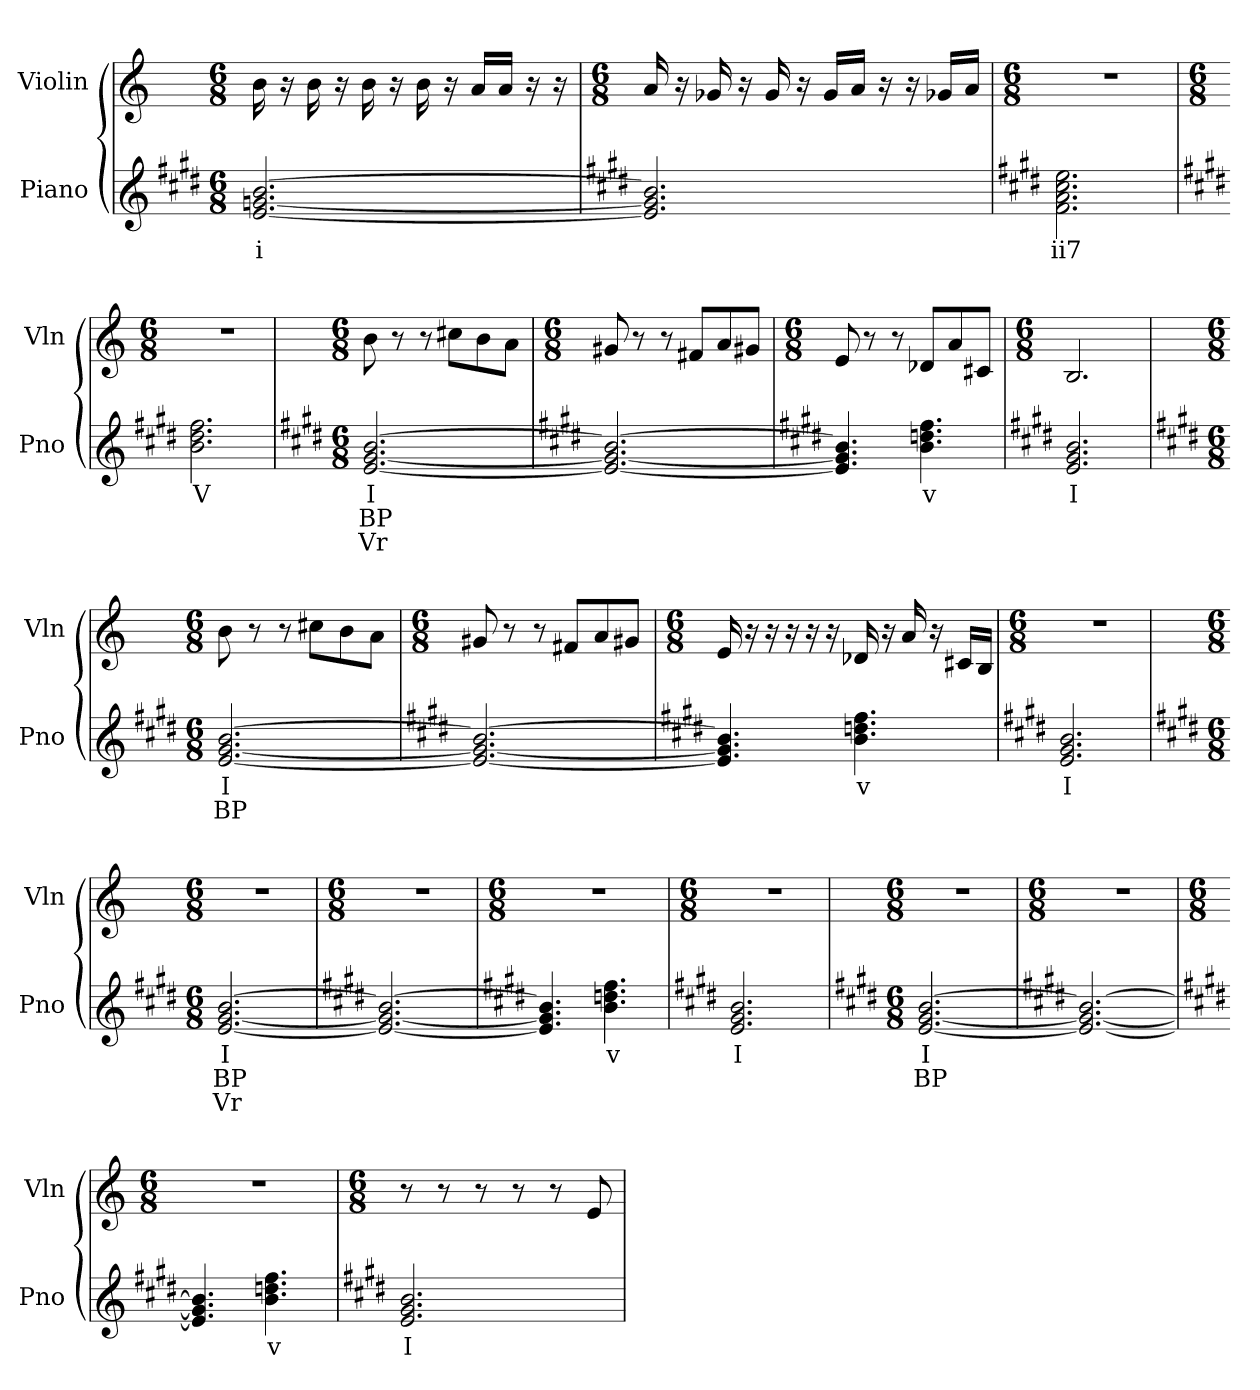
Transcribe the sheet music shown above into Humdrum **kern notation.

**kern	**text	**text	**text	**kern
*part2	*part2	*part2	*part2	*part1
*staff2	*staff2	*staff2	*staff2	*staff1
*I"Piano	*	*	*	*I"Violin
*I'Pno	*	*	*	*I'Vln
*k[f#c#g#d#]	*	*	*	*
*E:	*	*	*	*
*M6/8	*	*	*	*M6/8
=	=	=	=	=
[2.e [2.gn [2.b	i	.	.	16b
.	.	.	.	16r
.	.	.	.	16b
.	.	.	.	16r
.	.	.	.	16b
.	.	.	.	16r
.	.	.	.	16b
.	.	.	.	16r
.	.	.	.	16aLL
.	.	.	.	16aJJ
.	.	.	.	16r
.	.	.	.	16r
=	=	=	=	=
*k[f#c#g#d#]	*	*	*	*
*E:	*	*	*	*
*	*	*	*	*M6/8
2.e] 2.gn] 2.b]	.	.	.	16a
.	.	.	.	16r
.	.	.	.	16g-X
.	.	.	.	16r
.	.	.	.	16g-
.	.	.	.	16r
.	.	.	.	16g-LL
.	.	.	.	16aJJ
.	.	.	.	16r
.	.	.	.	16r
.	.	.	.	16g-XLL
.	.	.	.	16aJJ
=	=	=	=	=
*k[f#c#g#d#]	*	*	*	*
*E:	*	*	*	*
*	*	*	*	*M6/8
2.f# 2.a 2.cc# 2.ee	ii7	.	.	2.r
=	=	=	=	=
*k[f#c#g#d#]	*	*	*	*
*E:	*	*	*	*
*	*	*	*	*M6/8
2.b 2.dd# 2.ff#	V	.	.	2.r
=	=	=	=	=
*k[f#c#g#d#]	*	*	*	*
*E:	*	*	*	*
*M6/8	*	*	*	*M6/8
[2.e [2.g# [2.b	I	BP	Vr	8b
.	.	.	.	8r
.	.	.	.	8r
.	.	.	.	8cc#XL
.	.	.	.	8b
.	.	.	.	8aJ
=	=	=	=	=
*k[f#c#g#d#]	*	*	*	*
*E:	*	*	*	*
*	*	*	*	*M6/8
2.e_ 2.g#_ 2.b_	.	.	.	8g#X
.	.	.	.	8r
.	.	.	.	8r
.	.	.	.	8f#XL
.	.	.	.	8a
.	.	.	.	8g#XJ
=	=	=	=	=
*k[f#c#g#d#]	*	*	*	*
*E:	*	*	*	*
*	*	*	*	*M6/8
4.e] 4.g#] 4.b]	.	.	.	8e
.	.	.	.	8r
.	.	.	.	8r
4.b 4.ddn 4.ff#	v	.	.	8d-XL
.	.	.	.	8a
.	.	.	.	8c#XJ
=	=	=	=	=
*k[f#c#g#d#]	*	*	*	*
*E:	*	*	*	*
*	*	*	*	*M6/8
2.e 2.g# 2.b	I	.	.	2.B
=	=	=	=	=
*k[f#c#g#d#]	*	*	*	*
*E:	*	*	*	*
*M6/8	*	*	*	*M6/8
[2.e [2.g# [2.b	I	BP	.	8b
.	.	.	.	8r
.	.	.	.	8r
.	.	.	.	8cc#XL
.	.	.	.	8b
.	.	.	.	8aJ
=	=	=	=	=
*k[f#c#g#d#]	*	*	*	*
*E:	*	*	*	*
*	*	*	*	*M6/8
2.e_ 2.g#_ 2.b_	.	.	.	8g#X
.	.	.	.	8r
.	.	.	.	8r
.	.	.	.	8f#XL
.	.	.	.	8a
.	.	.	.	8g#XJ
=	=	=	=	=
*k[f#c#g#d#]	*	*	*	*
*E:	*	*	*	*
*	*	*	*	*M6/8
4.e] 4.g#] 4.b]	.	.	.	16e
.	.	.	.	16r
.	.	.	.	16r
.	.	.	.	16r
.	.	.	.	16r
.	.	.	.	16r
4.b 4.ddn 4.ff#	v	.	.	16d-X
.	.	.	.	16r
.	.	.	.	16a
.	.	.	.	16r
.	.	.	.	16c#XLL
.	.	.	.	16BJJ
=	=	=	=	=
*k[f#c#g#d#]	*	*	*	*
*E:	*	*	*	*
*	*	*	*	*M6/8
2.e 2.g# 2.b	I	.	.	2.r
=	=	=	=	=
*k[f#c#g#d#]	*	*	*	*
*E:	*	*	*	*
*M6/8	*	*	*	*M6/8
[2.e [2.g# [2.b	I	BP	Vr	2.r
=	=	=	=	=
*k[f#c#g#d#]	*	*	*	*
*E:	*	*	*	*
*	*	*	*	*M6/8
2.e_ 2.g#_ 2.b_	.	.	.	2.r
=	=	=	=	=
*k[f#c#g#d#]	*	*	*	*
*E:	*	*	*	*
*	*	*	*	*M6/8
4.e] 4.g#] 4.b]	.	.	.	2.r
4.b 4.ddn 4.ff#	v	.	.	.
=	=	=	=	=
*k[f#c#g#d#]	*	*	*	*
*E:	*	*	*	*
*	*	*	*	*M6/8
2.e 2.g# 2.b	I	.	.	2.r
=	=	=	=	=
*k[f#c#g#d#]	*	*	*	*
*E:	*	*	*	*
*M6/8	*	*	*	*M6/8
[2.e [2.g# [2.b	I	BP	.	2.r
=	=	=	=	=
*k[f#c#g#d#]	*	*	*	*
*E:	*	*	*	*
*	*	*	*	*M6/8
2.e_ 2.g#_ 2.b_	.	.	.	2.r
=	=	=	=	=
*k[f#c#g#d#]	*	*	*	*
*E:	*	*	*	*
*	*	*	*	*M6/8
4.e] 4.g#] 4.b]	.	.	.	2.r
4.b 4.ddn 4.ff#	v	.	.	.
=	=	=	=	=
*k[f#c#g#d#]	*	*	*	*
*E:	*	*	*	*
*	*	*	*	*M6/8
2.e 2.g# 2.b	I	.	.	8r
.	.	.	.	8r
.	.	.	.	8r
.	.	.	.	8r
.	.	.	.	8r
.	.	.	.	8e
=	=	=	=	=
*-	*-	*-	*-	*-
